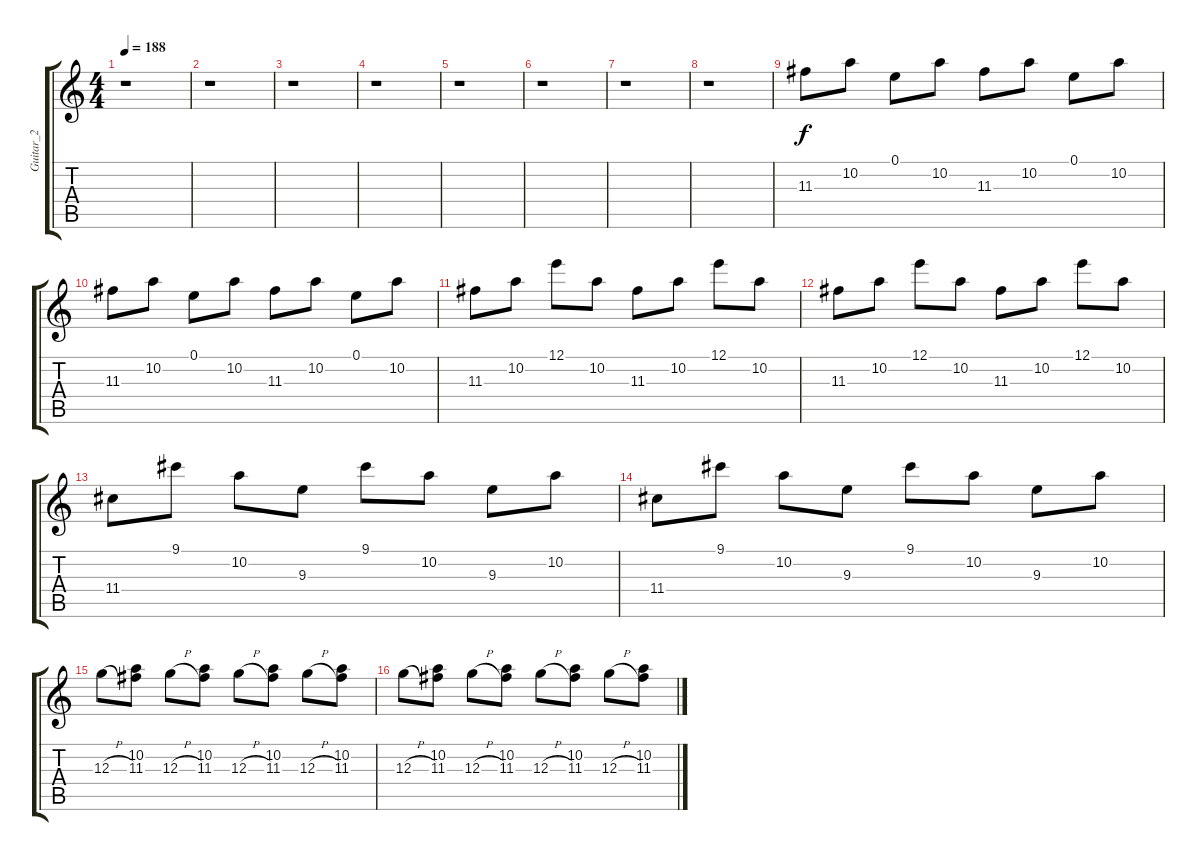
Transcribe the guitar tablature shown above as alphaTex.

\track ("Guitar_2" "Guitar_2") {instrument electricguitarjazz}
\staff {score tabs}
\tuning (E4 B3 G3 D3 A2 E2) {hide}
\ts (4 4)
\tempo 188
\clef g2
\ks c
r.1{dy f} |
r.1 |
r.1 |
r.1 |
r.1 |
r.1 |
r.1 |
r.1 |
11.3.8 10.2.8 0.1.8 10.2.8 11.3.8 10.2.8 0.1.8 10.2.8 |
11.3.8 10.2.8 0.1.8 10.2.8 11.3.8 10.2.8 0.1.8 10.2.8 |
11.3.8 10.2.8 12.1.8 10.2.8 11.3.8 10.2.8 12.1.8 10.2.8 |
11.3.8 10.2.8 12.1.8 10.2.8 11.3.8 10.2.8 12.1.8 10.2.8 |
11.4.8 9.1.8 10.2.8 9.3.8 9.1.8 10.2.8 9.3.8 10.2.8 |
11.4.8 9.1.8 10.2.8 9.3.8 9.1.8 10.2.8 9.3.8 10.2.8 |
12.3{h}.8 (10.2 11.3).8 12.3{h}.8 (10.2 11.3).8 12.3{h}.8 (10.2 11.3).8 12.3{h}.8 (10.2 11.3).8 |
12.3{h}.8 (10.2 11.3).8 12.3{h}.8 (10.2 11.3).8 12.3{h}.8 (10.2 11.3).8 12.3{h}.8 (10.2 11.3).8
